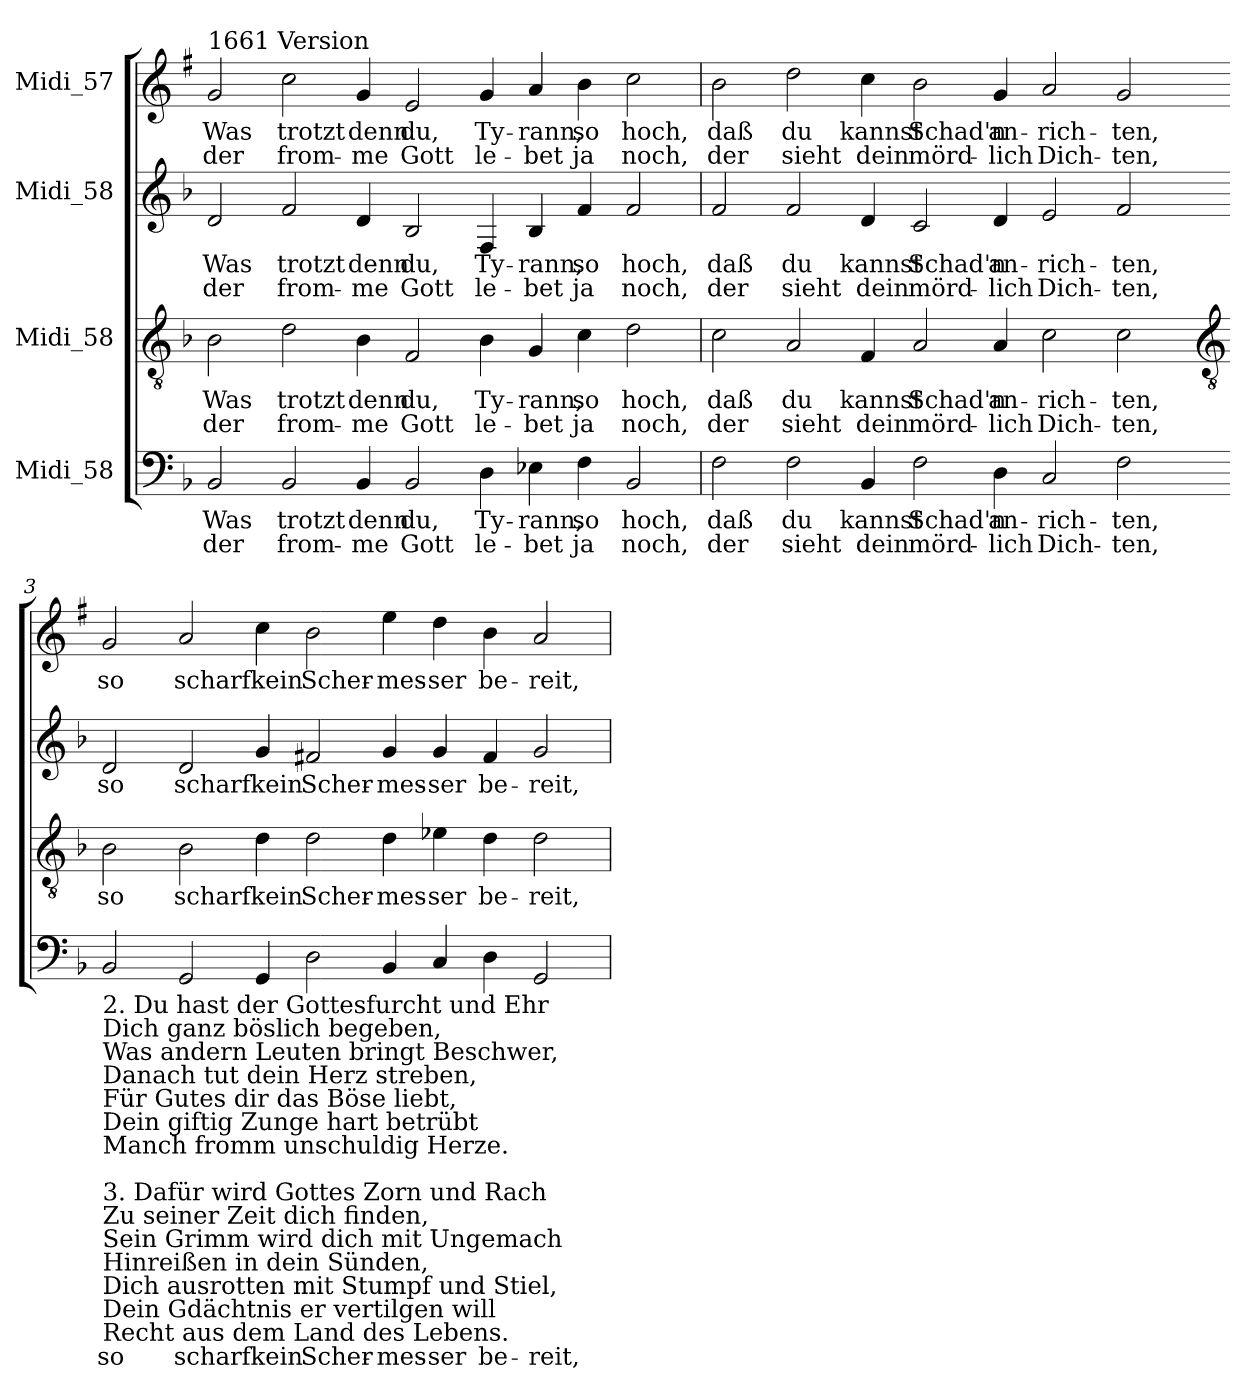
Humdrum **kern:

**kern	**text	**text	**kern	**text	**text	**kern	**text	**text	**kern	**text	**text
*part4	*part4	*part4	*part3	*part3	*part3	*part2	*part2	*part2	*part1	*part1	*part1
*staff4	*staff4	*staff4	*staff3	*staff3	*staff3	*staff2	*staff2	*staff2	*staff1	*staff1	*staff1
*I"Midi_58	*	*	*I"Midi_58	*	*	*I"Midi_58	*	*	*I"Midi_57	*	*
*clefF4	*	*	*clefGv2	*	*	*clefG2	*	*	*clefG2	*	*
*	*	*	*	*	*	*	*	*	*ITrd1c2	*	*
*k[b-]	*	*	*k[b-]	*	*	*k[b-]	*	*	*k[b-]	*	*
*F:	*	*	*F:	*	*	*F:	*	*	*F:	*	*
=1	=1	=1	=1	=1	=1	=1	=1	=1	=1	=1	=1
!	!	!	!	!	!	!	!	!	!LO:TX:a:t=1661 Version	!	!
!	!LO:LY:b	!LO:LY:b	!	!LO:LY:b	!LO:LY:b	!	!LO:LY:b	!LO:LY:b	!	!LO:LY:b	!LO:LY:b
2BB-	Was	der	2B-	Was	der	2d	Was	der	2f	Was	der
!	!LO:LY:b	!LO:LY:b	!	!LO:LY:b	!LO:LY:b	!	!LO:LY:b	!LO:LY:b	!	!LO:LY:b	!LO:LY:b
2BB-	trotzt	from-	2d	trotzt	from-	2f	trotzt	from-	2b-	trotzt	from-
!	!LO:LY:b	!LO:LY:b	!	!LO:LY:b	!LO:LY:b	!	!LO:LY:b	!LO:LY:b	!	!LO:LY:b	!LO:LY:b
4BB-	-denn	me	4B-	-denn	me	4d	-denn	me	4f	-denn	me
!	!LO:LY:b	!LO:LY:b	!	!LO:LY:b	!LO:LY:b	!	!LO:LY:b	!LO:LY:b	!	!LO:LY:b	!LO:LY:b
2BB-	du,	Gott	2F	du,	Gott	2B-	du,	Gott	2d	du,	Gott
!	!LO:LY:b	!LO:LY:b	!	!LO:LY:b	!LO:LY:b	!	!LO:LY:b	!LO:LY:b	!	!LO:LY:b	!LO:LY:b
4D	Ty-	-le-	4B-	Ty-	-le-	4F	Ty-	-le-	4f	Ty-	-le-
!	!LO:LY:b	!LO:LY:b	!	!LO:LY:b	!LO:LY:b	!	!LO:LY:b	!LO:LY:b	!	!LO:LY:b	!LO:LY:b
4E-X	-rann,	bet	4G	-rann,	bet	4B-	-rann,	bet	4g	-rann,	bet
!	!LO:LY:b	!LO:LY:b	!	!LO:LY:b	!LO:LY:b	!	!LO:LY:b	!LO:LY:b	!	!LO:LY:b	!LO:LY:b
4F	so	ja	4c	so	ja	4f	so	ja	4a	so	ja
!	!LO:LY:b	!LO:LY:b	!	!LO:LY:b	!LO:LY:b	!	!LO:LY:b	!LO:LY:b	!	!LO:LY:b	!LO:LY:b
2BB-	hoch,	noch,	2d	hoch,	noch,	2f	hoch,	noch,	2b-	hoch,	noch,
=2	=2	=2	=2	=2	=2	=2	=2	=2	=2	=2	=2
!	!LO:LY:b	!LO:LY:b	!	!LO:LY:b	!LO:LY:b	!	!LO:LY:b	!LO:LY:b	!	!LO:LY:b	!LO:LY:b
2F	daß	der	2c	daß	der	2f	daß	der	2a	daß	der
!	!LO:LY:b	!LO:LY:b	!	!LO:LY:b	!LO:LY:b	!	!LO:LY:b	!LO:LY:b	!	!LO:LY:b	!LO:LY:b
2F	du	sieht	2A	du	sieht	2f	du	sieht	2cc	du	sieht
!	!LO:LY:b	!LO:LY:b	!	!LO:LY:b	!LO:LY:b	!	!LO:LY:b	!LO:LY:b	!	!LO:LY:b	!LO:LY:b
4BB-	kannst	dein	4F	kannst	dein	4d	kannst	dein	4b-	kannst	dein
!	!LO:LY:b	!LO:LY:b	!	!LO:LY:b	!LO:LY:b	!	!LO:LY:b	!LO:LY:b	!	!LO:LY:b	!LO:LY:b
2F	Schad'n	mörd-	2A	Schad'n	mörd-	2c	Schad'n	mörd-	2a	Schad'n	mörd-
!	!LO:LY:b	!LO:LY:b	!	!LO:LY:b	!LO:LY:b	!	!LO:LY:b	!LO:LY:b	!	!LO:LY:b	!LO:LY:b
4D	-an-	-lich	4A	-an-	-lich	4d	-an-	-lich	4f	-an-	-lich
!	!LO:LY:b	!LO:LY:b	!	!LO:LY:b	!LO:LY:b	!	!LO:LY:b	!LO:LY:b	!	!LO:LY:b	!LO:LY:b
2C	rich-	-Dich-	2c	rich-	-Dich-	2e	rich-	-Dich-	2g	rich-	-Dich-
!	!LO:LY:b	!LO:LY:b	!	!LO:LY:b	!LO:LY:b	!	!LO:LY:b	!LO:LY:b	!	!LO:LY:b	!LO:LY:b
2F	-ten,	ten,	2c	-ten,	ten,	2f	-ten,	ten,	2f	-ten,	ten,
!!LO:LB:g=z
=3-	=3-	=3-	=3-	=3-	=3-	=3-	=3-	=3-	=3-	=3-	=3-
*	*	*	*clefGv2	*	*	*	*	*	*	*	*
!LO:TX:b:t=2. Du hast der Gottesfurcht und Ehr\nDich ganz böslich begeben,\nWas andern Leuten bringt Beschwer,\nDanach tut dein Herz streben,\nFür Gutes dir das Böse liebt,\nDein giftig Zunge hart betrübt\nManch fromm unschuldig Herze.\n\n3. Dafür wird Gottes Zorn und Rach\nZu seiner Zeit dich finden,\nSein Grimm wird dich mit Ungemach\nHinreißen in dein Sünden,\nDich ausrotten mit Stumpf und Stiel,\nDein Gdächtnis er vertilgen will\nRecht aus dem Land des Lebens.	!	!	!	!	!	!	!	!	!	!	!
!	!LO:LY:b	!	!	!LO:LY:b	!	!	!LO:LY:b	!	!	!LO:LY:b	!
2BB-	so	.	2B-	so	.	2d	so	.	2f	so	.
!	!LO:LY:b	!	!	!LO:LY:b	!	!	!LO:LY:b	!	!	!LO:LY:b	!
2GG	scharf	.	2B-	scharf	.	2d	scharf	.	2g	scharf	.
!	!LO:LY:b	!	!	!LO:LY:b	!	!	!LO:LY:b	!	!	!LO:LY:b	!
4GG	kein	.	4d	kein	.	4g	kein	.	4b-	kein	.
!	!LO:LY:b	!	!	!LO:LY:b	!	!	!LO:LY:b	!	!	!LO:LY:b	!
2D	Scher-	.	2d	Scher-	.	2f#X	Scher-	.	2a	Scher-	.
!	!LO:LY:b	!	!	!LO:LY:b	!	!	!LO:LY:b	!	!	!LO:LY:b	!
4BB-	-mes-	.	4d	-mes-	.	4g	-mes-	.	4dd	-mes-	.
!	!LO:LY:b	!	!	!LO:LY:b	!	!	!LO:LY:b	!	!	!LO:LY:b	!
4C	-ser	.	4e-X	-ser	.	4g	-ser	.	4cc	-ser	.
!	!LO:LY:b	!	!	!LO:LY:b	!	!	!LO:LY:b	!	!	!LO:LY:b	!
4D	be-	.	4d	be-	.	4f#	be-	.	4a	be-	.
!	!LO:LY:b	!	!	!LO:LY:b	!	!	!LO:LY:b	!	!	!LO:LY:b	!
2GG	-reit,	.	2d	-reit,	.	2g	-reit,	.	2g	-reit,	.
=	=	=	=	=	=	=	=	=	=	=	=
*-	*-	*-	*-	*-	*-	*-	*-	*-	*-	*-	*-
